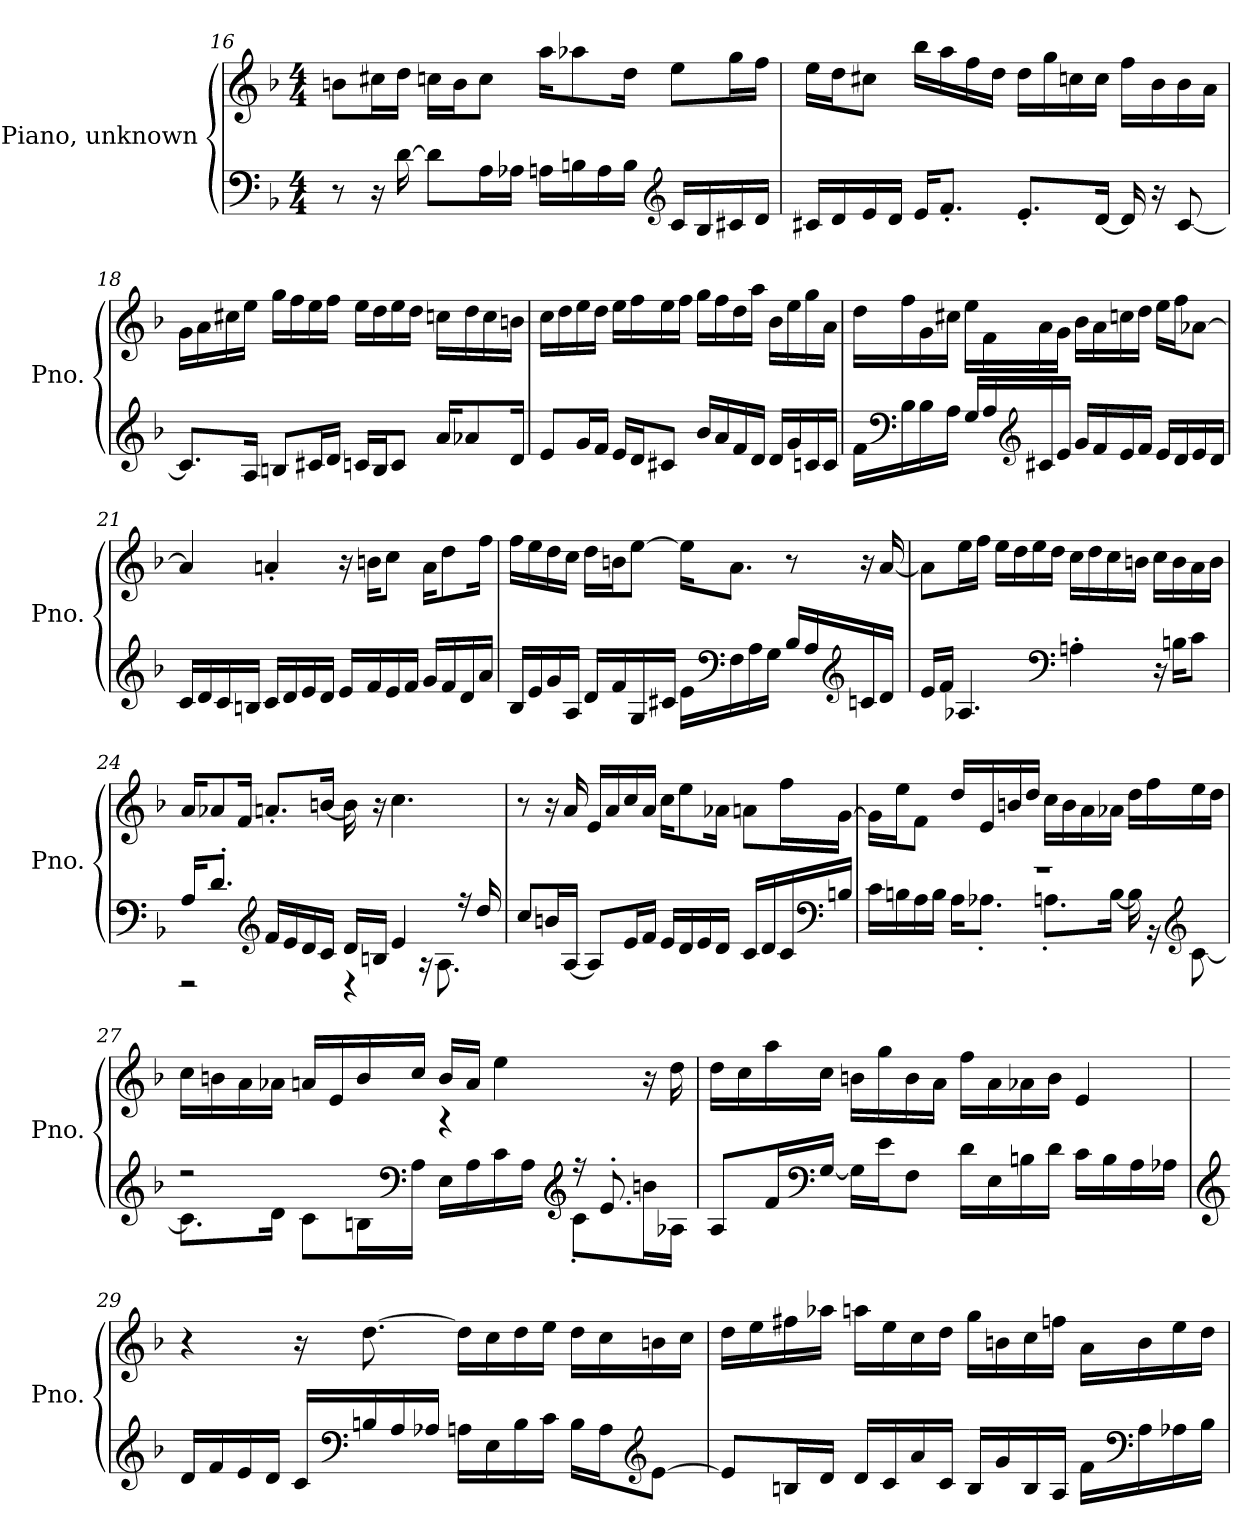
**kern	**kern
*part1	*part1
*staff2	*staff1
*I"Piano, unknown	*
*I'Pno.	*
!!LO:LB:g=z
*clefF4	*clefG2
*k[b-]	*k[b-]
*M4/4	*M4/4
=16	=16
8r	8bn\L
16r	16cc#X\L
[16d\	16dd\JJ
8d\L]	16ccn\LL
.	16b\J
16A\L	8cc\J
16A-X\JJ	.
16An\LL	16aa\KL
16Bn\	8aa-X\
16A\	.
16B\JJ	16dd\Jk
*clefG2	*
16c/LL	8ee\L
16B/	.
16c#X/	16gg\L
16d/JJ	16ff\JJ
=17	=17
16c#X/LL	16ee\LL
16d/	16dd\J
16e/	8cc#X\J
16d/JJ	.
16e/KL	16bb-\LL
8.f'/J	16aa\
.	16ff\
.	16dd\JJ
8.e'/L	16dd\LL
.	16gg\
.	16ccn\
[16d/Jk	16cc\JJ
16d/]	16ff\LL
16r	16b-\
[8c#/	16b-\
.	16a\JJ
!!LO:LB:g=z
=18	=18
8.c#/L]	16g\LL
.	16a\
.	16cc#X\
16A/Jk	16ee\JJ
8Bn/L	16gg\LL
.	16ff\
16c#X/L	16ee\
16d/JJ	16ff\JJ
16cn/LL	16ee\LL
16B/J	16dd\
8c/J	16ee\
.	16dd\JJ
16a/KL	16ccn\LL
8a-X/	16dd\
.	16cc\
16d/Jk	16bn\JJ
=19	=19
8e/L	16cc\LL
.	16dd\
16g/L	16ee\
16f/JJ	16dd\JJ
16e/LL	16ee\LL
16d/J	16ff\
8c#X/J	16ee\
.	16ff\JJ
16b-/LL	16gg\LL
16a/	16ff\
16f/	16dd\
16d/JJ	16aa\JJ
16d/LL	16b-\LL
16g/	16ee\
16cn/	16gg\
16c/JJ	16a\JJ
!!LO:LB:g=z
=20	=20
16f\LL	16dd\LL
*clefF4	*
16B-\	16ff\
16B-\	16g\
16A\JJ	16cc#X\JJ
16G/LL	16ee\LL
16A/	16f\
*clefG2	*
16c#X/	16a\
16e/JJ	16g\JJ
16g/LL	16b-\LL
16f/	16a\
16e/	16ccn\
16f/JJ	16dd\JJ
16e/LL	16ee\LL
16d/	16ff\J
16e/	[8a-X\J
16d/JJ	.
=21	=21
16c/LL	4a-/]
16d/	.
16c/	.
16Bn/JJ	.
16c/LL	4an'/
16d/	.
16e/	.
16d/JJ	.
16e/LL	16r
16f/	16bn\KL
16e/	8cc\J
16f/JJ	.
16g/LL	16a\KL
16f/	8dd\
16d/	.
16a/JJ	16ff\Jk
!!LO:LB:g=z
=22	=22
16B-/LL	16ff\LL
16e/	16ee\
16g/	16dd\
16A/JJ	16cc\JJ
16d/LL	16dd\LL
16f/	16bn\J
16G/	[8ee\J
16c#X/JJ	.
16e\LL	16ee\KL]
*clefF4	*
16F\	8.a\J
16A\	.
16G\JJ	.
16B-/LL	8r
16A/	.
*clefG2	*
16cn/	16r
16d/JJ	[16a/
=23	=23
16e/LL	8a\L]
16f/JJ	.
4.A-X/	16ee\L
.	16ff\JJ
.	16ee\LL
.	16dd\
.	16ee\
.	16dd\JJ
*clefF4	*
4An'\	16cc\LL
.	16dd\
.	16cc\
.	16bn\JJ
16r	16cc\LL
16Bn\KL	16b\
8c\J	16a\
.	16b\JJ
!!LO:LB:g=z
=24	=24
*^	*
16A/KL	2r	16a/KL
8.d'/J	.	8a-X/
.	.	16f/Jk
*clefG2	*	*
16f/LL	.	8.an'/L
16e/	.	.
16d/	.	.
16c/JJ	.	[16bn/Jk
16d/LL	4r	16b\]
16Bn/JJ	.	16r
4e/	.	4.cc\
.	16r	.
.	8.A\	.
16r	.	.
16dd/	.	.
*v	*v	*
=25	=25
8cc/L	8r
16bn/L	16r
[16A/JJ	16a/
8A/L]	16e/LL
.	16a/
16e/L	16cc/
16f/JJ	16a/JJ
16e/LL	16cc\KL
16d/	8ee\
16e/	.
16d/JJ	16a-X\Jk
16c/LL	8an\L
16d/	.
16c/	16ff\L
*clefF4	*
16Bn/JJ	[16g\JJ
!!LO:PB:g=z
=26	=26
*^	*
1r	16c\LL	16g\LL]
.	16Bn\	16ee\J
.	16A\	8f\J
.	16B\JJ	.
.	16A\KL	16dd/LL
.	8.A-X'\J	16e/
.	.	16bn/
.	.	16dd/JJ
.	8.An'\L	16cc\LL
.	.	16b\
.	.	16a\
.	[16B\Jk	16a-X\JJ
.	16B\]	16dd\LL
.	16r	16ff\
*clefG2	*	*
.	[8c\	16ee\
.	.	16dd\JJ
=27	=27	=27
2r	8.c\L]	16cc\LL
.	.	16bn\
.	.	16a\
.	16d\Jk	16a-X\JJ
.	8c\L	16an/LL
.	.	16e/
.	16Bn\L	16b/
*clefF4	*	*
.	16A\JJ	16cc/JJ
4r	16E\LL	16b/LL
.	16A\	16a/JJ
.	16c\	4ee\
.	16A\JJ	.
*clefG2	*	*
16r	8c'\L	.
8.e'/	.	.
.	16bn\L	16r
.	16A-X\JJ	16dd\
*v	*v	*
!!LO:LB:g=z
=28	=28
8A/L	16dd\LL
.	16cc\
16f/L	16aa\
*clefF4	*
[16G/JJ	16cc\JJ
16G\LL]	16bn\LL
16e\J	16gg\
8F\J	16b\
.	16a\JJ
16d\LL	16ff\LL
16E\	16a\
16Bn\	16a-X\
16d\JJ	16b\JJ
16c\LL	4e/
16B\	.
16A\	.
16A-X\JJ	.
=29	=29
*clefG2	*
16d/LL	4r
16f/	.
16e/	.
16d/JJ	.
16c/LL	16r
*clefF4	*
16Bn/	[8.dd\
16A/	.
16A-X/JJ	.
16An\LL	16dd\LL]
16E\	16cc\
16B\	16dd\
16c\JJ	16ee\JJ
16B\LL	16dd\LL
16A\J	16cc\
*clefG2	*
[8e\J	16bn\
.	16cc\JJ
!!LO:LB:g=z
=30	=30
8e/L]	16dd\LL
.	16ee\
16Bn/L	16ff#X\
16d/JJ	16aa-X\JJ
16d/LL	16aan\LL
16c/	16ee\
16a/	16cc\
16c/JJ	16dd\JJ
16B/LL	16gg\LL
16g/	16bn\
16B/	16cc\
16A/JJ	16ffn\JJ
16f\LL	16a\LL
*clefF4	*
16A\	16b\
16A-X\	16ee\
16B\JJ	16dd\JJ
=	=
*-	*-
